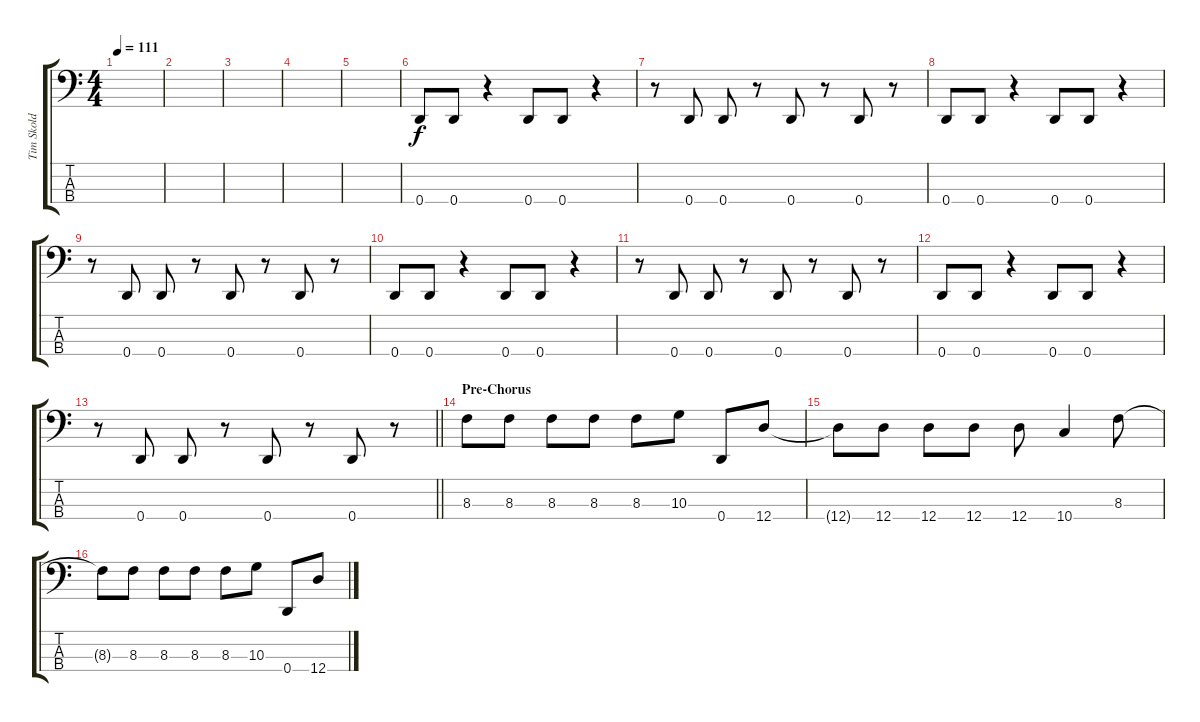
\track ("Tim Skold" "Tim Skold") {instrument electricbasspick}
\staff {score tabs}
\tuning (G2 D2 A1 D1) {hide}
\ts (4 4)
\tempo 111
\clef f4
\ks c
|
|
|
|
|
0.4.8 0.4.8 r.4 0.4.8 0.4.8 r.4 |
r.8 0.4.8 0.4.8 r.8 0.4.8 r.8 0.4.8 r.8 |
0.4.8 0.4.8 r.4 0.4.8 0.4.8 r.4 |
r.8 0.4.8 0.4.8 r.8 0.4.8 r.8 0.4.8 r.8 |
0.4.8 0.4.8 r.4 0.4.8 0.4.8 r.4 |
r.8 0.4.8 0.4.8 r.8 0.4.8 r.8 0.4.8 r.8 |
0.4.8 0.4.8 r.4 0.4.8 0.4.8 r.4 |
\barLineRight lightlight
r.8 0.4.8 0.4.8 r.8 0.4.8 r.8 0.4.8 r.8 |
\section ("" "Pre-Chorus")
8.3.8 8.3.8 8.3.8 8.3.8 8.3.8 10.3.8 0.4.8 12.4.8 |
12.4{t}.8 12.4.8 12.4.8 12.4.8 12.4.8 10.4.4 8.3.8 |
8.3{t}.8 8.3.8 8.3.8 8.3.8 8.3.8 10.3.8 0.4.8 12.4.8
